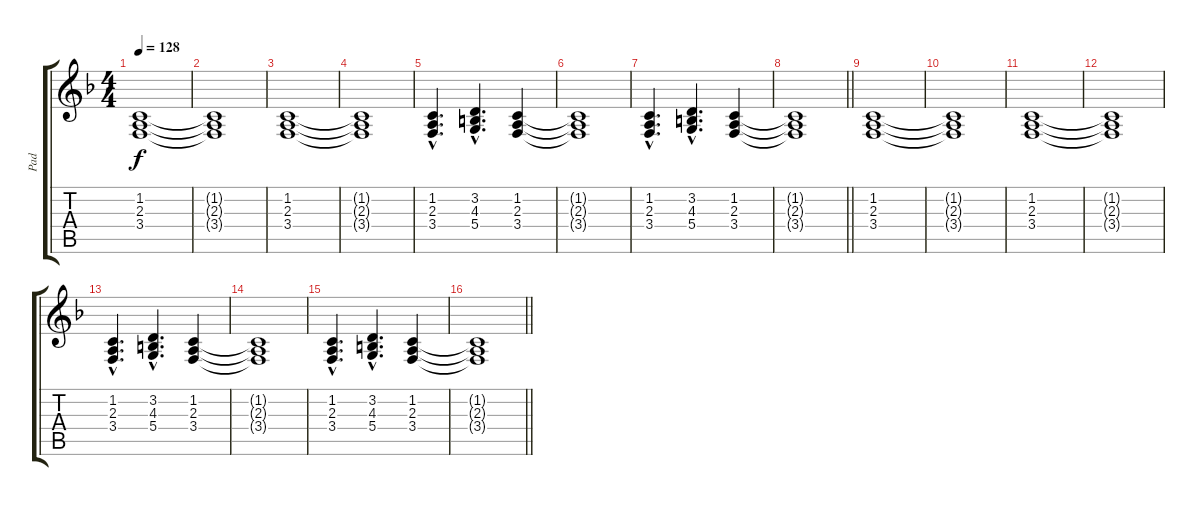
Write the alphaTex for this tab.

\track ("Pad" "Pad") {instrument pad2warm}
\staff {score tabs}
\tuning (E4 B3 G3 D3 A2 E2) {hide}
\ts (4 4)
\tempo 128
\clef g2
\ks f
(1.2 2.3 3.4).1{dy f} |
(1.2{t} 2.3{t} 3.4{t}).1 |
(1.2 2.3 3.4).1 |
(1.2{t} 2.3{t} 3.4{t}).1 |
(1.2{hac} 2.3{hac} 3.4{hac}).4{d} (3.2{hac} 4.3{hac} 5.4{hac}).4{d} (1.2 2.3 3.4).4 |
(1.2{t} 2.3{t} 3.4{t}).1 |
(1.2{hac} 2.3{hac} 3.4{hac}).4{d} (3.2{hac} 4.3{hac} 5.4{hac}).4{d} (1.2 2.3 3.4).4 |
\barLineRight lightlight
(1.2{t} 2.3{t} 3.4{t}).1 |
(1.2 2.3 3.4).1 |
(1.2{t} 2.3{t} 3.4{t}).1 |
(1.2 2.3 3.4).1 |
(1.2{t} 2.3{t} 3.4{t}).1 |
(1.2{hac} 2.3{hac} 3.4{hac}).4{d} (3.2{hac} 4.3{hac} 5.4{hac}).4{d} (1.2 2.3 3.4).4 |
(1.2{t} 2.3{t} 3.4{t}).1 |
(1.2{hac} 2.3{hac} 3.4{hac}).4{d} (3.2{hac} 4.3{hac} 5.4{hac}).4{d} (1.2 2.3 3.4).4 |
\barLineRight lightlight
(1.2{t} 2.3{t} 3.4{t}).1
